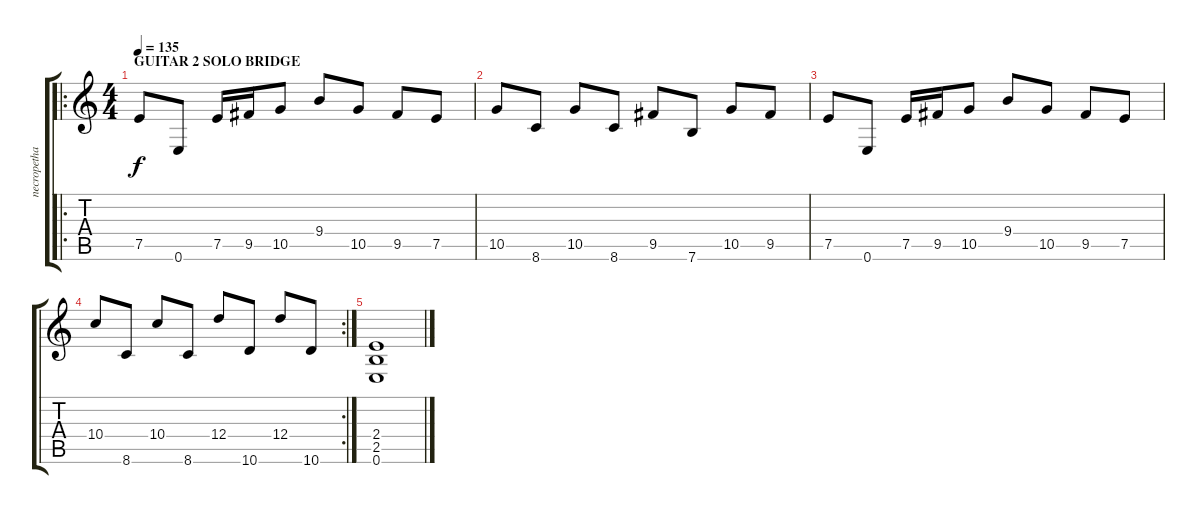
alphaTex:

\track ("necropethamenos" "necropetha") {instrument overdrivenguitar}
\staff {score tabs}
\tuning (E4 B3 G3 D3 A2 E2) {hide}
\ro
\ts (4 4)
\section ("" "GUITAR 2 SOLO BRIDGE")
\tempo 135
\clef g2
\ks c
7.5.8{dy f} 0.6.8 7.5.16 9.5.16 10.5.8 9.4.8 10.5.8 9.5.8 7.5.8 |
10.5.8 8.6.8 10.5.8 8.6.8 9.5.8 7.6.8 10.5.8 9.5.8 |
7.5.8 0.6.8 7.5.16 9.5.16 10.5.8 9.4.8 10.5.8 9.5.8 7.5.8 |
\rc 2
10.4.8 8.6.8 10.4.8 8.6.8 12.4.8 10.6.8 12.4.8 10.6.8 |
(2.4 2.5 0.6).1
